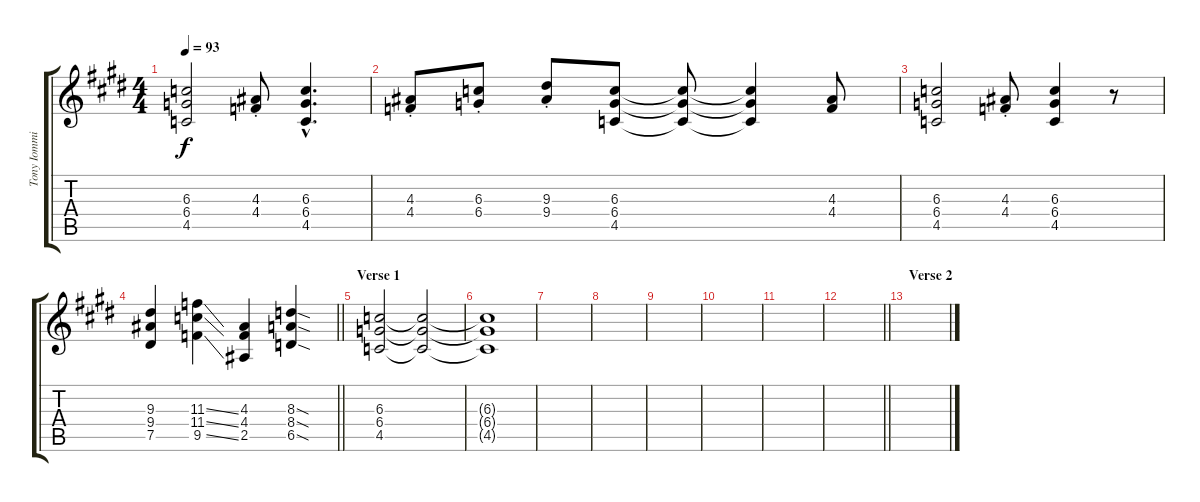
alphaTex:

\track ("Tony Iommi" "Tony Iommi") {instrument distortionguitar}
\staff {score tabs}
\tuning (Eb4 Bb3 Gb3 Db3 Ab2 Eb2) {hide}
\ts (4 4)
\tempo 93
\clef g2
\ks c#minor
(6.3 6.4 4.5).2{dy f} (4.3{st} 4.4{st}).8 (6.3{hac} 6.4{hac} 4.5{hac}).4{d} |
(4.3{st} 4.4{st}).8 (6.3{st} 6.4{st}).8 (9.3{st} 9.4{st}).8 (6.3 6.4 4.5).8 (6.3{t} 6.4{t} 4.5{t}).8 (6.3{t} 6.4{t} 4.5{t}).4 (4.3 4.4).8 |
(6.3 6.4 4.5).2 (4.3{st} 4.4{st}).8 (6.3 6.4 4.5).4 r.8 |
\barLineRight lightlight
(9.3 9.4 7.5).4 (11.3{ss} 11.4{ss} 9.5{ss}).4 (4.3 4.4 2.5).4 (8.3{sod} 8.4{sod} 6.5{sod}).4 |
\section ("" "Verse 1")
(6.3 6.4 4.5).2 (6.3{t} 6.4{t} 4.5{t}).2{volume 1} |
(6.3{t} 6.4{t} 4.5{t}).1 |
|
|
|
|
|
\barLineRight lightlight
|
\section ("" "Verse 2")
